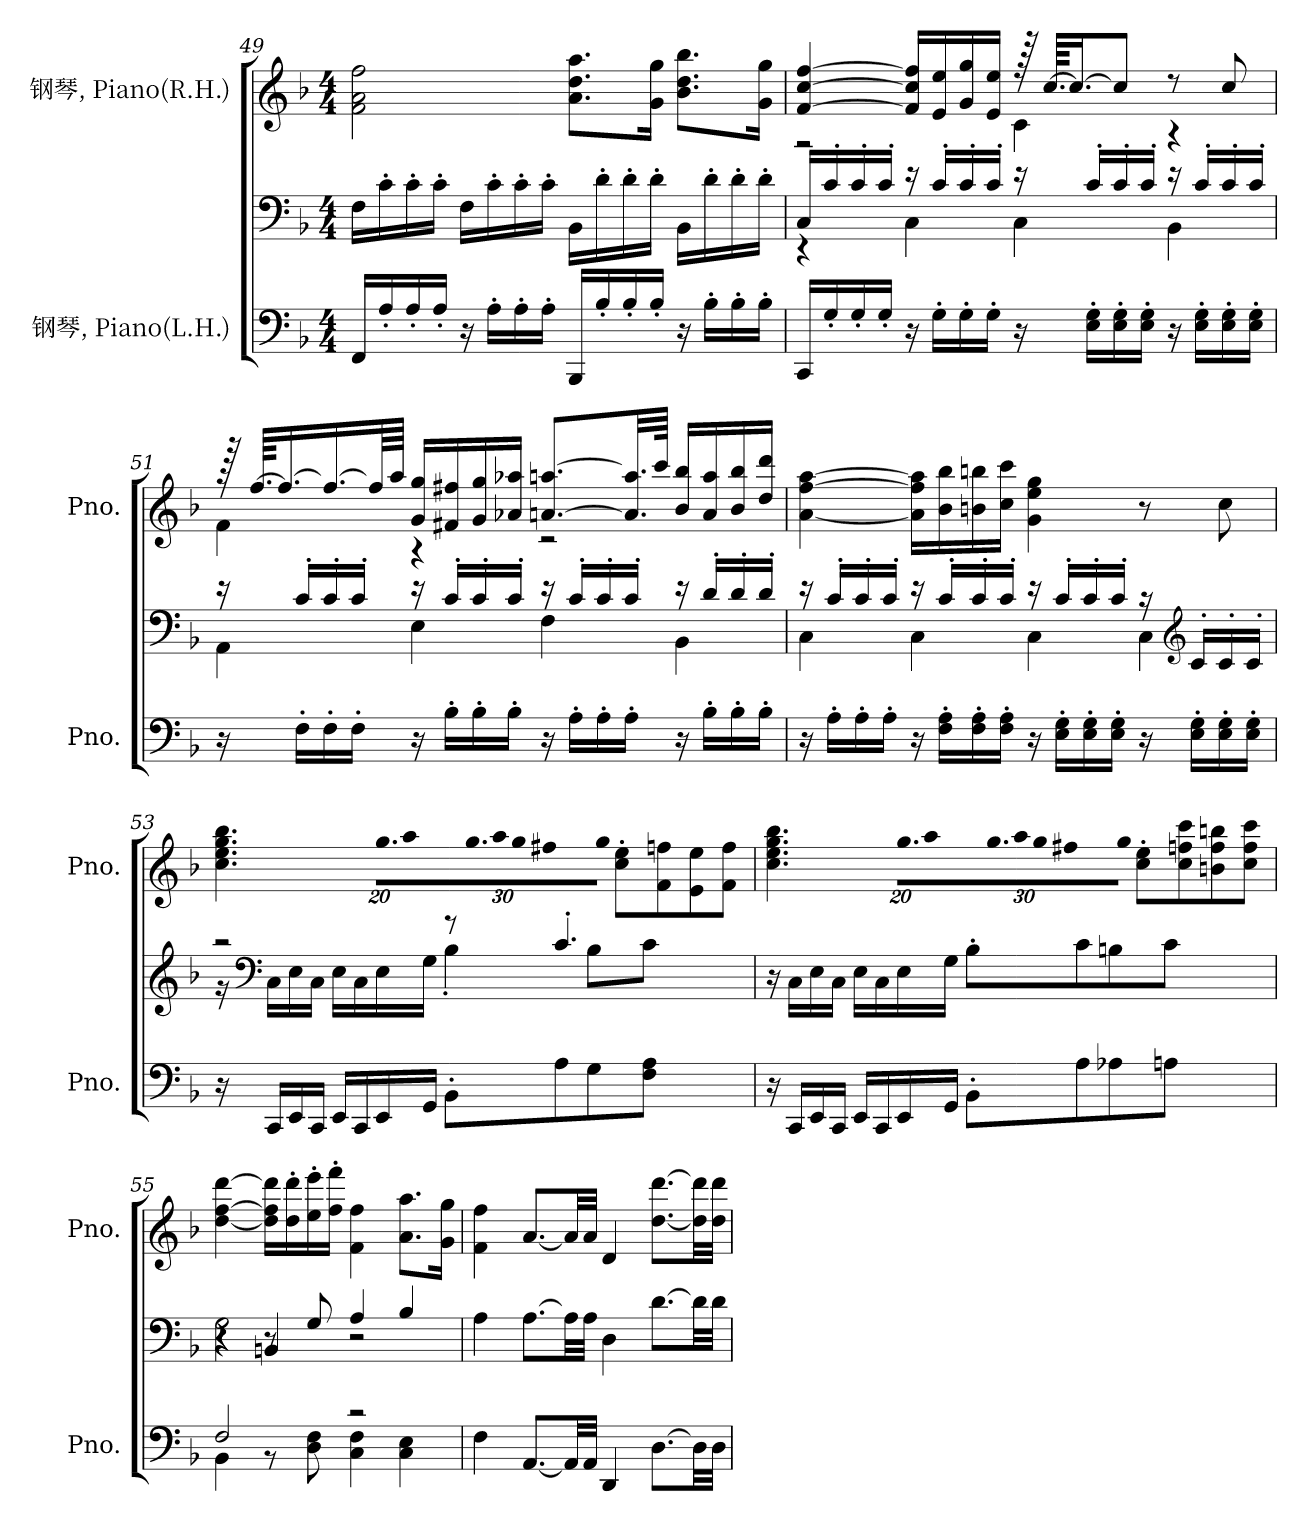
**kern	**kern	**kern
*part2	*part2	*part1
*staff3	*staff2	*staff1
*I"钢琴, Piano(L.H.)	*	*I"钢琴, Piano(R.H.)
*I'Pno.	*	*I'Pno.
*clefF4	*clefF4	*clefG2
*k[b-]	*k[b-]	*k[b-]
*M4/4	*M4/4	*M4/4
*MM46	*MM46	*MM46
=49	=49	=49
16FF/LL	16F\LL	2f\ 2a\ 2ff\
16A'/	16c'\	.
16A'/	16c'\	.
16A'/JJ	16c'\JJ	.
16r	16F\LL	.
16A'\LL	16c'\	.
16A'\	16c'\	.
16A'\JJ	16c'\JJ	.
*	*	*MM46
16BBB-/LL	16BB-\LL	8.a\ 8.dd\ 8.aa\L
16B-'/	16d'\	.
16B-'/	16d'\	.
16B-'/JJ	16d'\JJ	16g\ 16gg\Jk
16r	16BB-\LL	8.b-\ 8.dd\ 8.bb-\L
16B-'\LL	16d'\	.
16B-'\	16d'\	.
16B-'\JJ	16d'\JJ	16g\ 16gg\Jk
!!LO:LB:g=z
=50	=50	=50
*	*	*MM46
*	*^	*^
16CC/LL	16C/LL	4r	[4f/ [4cc/ [4ff/	2r
16G'/	16c'/	.	.	.
16G'/	16c'/	.	.	.
16G'/JJ	16c'/JJ	.	.	.
16r	16r	4C\	16f/] 16cc/] 16ff/]LL	.
16G'\LL	16c'/LL	.	16e/ 16ee/	.
*	*	*	*MM46	*
16G'\	16c'/	.	16g/ 16gg/	.
16G'\JJ	16c'/JJ	.	16e/ 16ee/JJ	.
*	*	*	*MM47	*
16r	16r	4C\	128r	4c\
.	.	.	[64.cc/KKLL	.
.	.	.	16.cc/J_	.
16E\' 16G\'LL	16c'/LL	.	.	.
*	*	*	*MM48	*
16E\' 16G\'	16c'/	.	8cc/J]	.
16E\' 16G\'JJ	16c'/JJ	.	.	.
16r	16r	4BB-\	8r	4r
16E\' 16G\'LL	16c'/LL	.	.	.
*	*	*	*MM46	*
16E\' 16G\'	16c'/	.	8cc/	.
16E\' 16G\'JJ	16c'/JJ	.	.	.
!!LO:LB:g=z	!!
=51	=51	=51	=51	=51
*	*	*	*MM47	*
16r	16r	4AA\	128r	4f\
.	.	.	[64.ff/KKLL	.
.	.	.	16.ff/_	.
16F'\LL	16c'/LL	.	.	.
*	*	*	*MM48	*
16F'\	16c'/	.	16.ff/_	.
16F'\JJ	16c'/JJ	.	.	.
.	.	.	64ff/LL]	.
.	.	.	64aa/JJJJ	.
16r	16r	4E\	16g/ 16gg/LL	4r
16B-'\LL	16c'/LL	.	16f#X/ 16ff#X/	.
*	*	*	*MM46	*
16B-'\	16c'/	.	16g/ 16gg/	.
16B-'\JJ	16c'/JJ	.	16a-X/ 16aa-X/JJ	.
*	*	*	*MM47	*
16r	16r	4F\	[8.an/ [8.aan/L	2r
16A'\LL	16c'/LL	.	.	.
16A'\	16c'/	.	.	.
16A'\JJ	16c'/JJ	.	32.a/] 32.aa/]LL	.
.	.	.	64ccc/JJJk	.
16r	16r	4BB-\	16b-/ 16bb-/LL	.
16B-'\LL	16d'/LL	.	16a/ 16aa/	.
*	*	*	*MM46	*
16B-'\	16d'/	.	16b-/ 16bb-/	.
16B-'\JJ	16d'/JJ	.	16dd/ 16ddd/JJ	.
*	*	*	*v	*v
!!LO:LB:g=z
=52	=52	=52	=52
*	*	*	*MM47
16r	16r	4C\	[4a\ [4ff\ [4aa\
16A'\LL	16c'/LL	.	.
16A'\	16c'/	.	.
16A'\JJ	16c'/JJ	.	.
16r	16r	4C\	16a\] 16ff\] 16aa\]LL
16F\' 16A\'LL	16c'/LL	.	16b-\ 16bb-\
*	*	*	*MM46
16F\' 16A\'	16c'/	.	16bn\ 16bbn\
*	*	*	*MM45
16F\' 16A\'JJ	16c'/JJ	.	16cc\ 16ccc\JJ
*	*	*	*MM46
16r	16r	4C\	4g\ 4ee\ 4gg\
16E\' 16G\'LL	16c'/LL	.	.
16E\' 16G\'	16c'/	.	.
16E\' 16G\'JJ	16c'/JJ	.	.
*	*	*	*MM46
16r	16r	4C\	8r
*	*clefG2	*	*
16E\' 16G\'LL	16c'/LL	.	.
*	*	*	*MM43
16E\' 16G\'	16c'/	.	8cc\
16E\' 16G\'JJ	16c'/JJ	.	.
!!LO:PB:g=z
=53	=53	=53	=53
*	*	*	*MM46
16r	2r	16r	4.cc\ 4.ee\ 4.gg\ 4.bb-\
*	*clefF4	*	*
16CC/LL	.	16C\LL	.
16EE/	.	16E\	.
16CC/JJ	.	16C\JJ	.
16EE/LL	.	16E\LL	.
16CC/	.	16C\	.
*	*	*	*Xbrackettup
*	*	*	*MM48
!	!	!	!LO:N:vis=32.
16EE/	.	16E\	640%17gg\LLLL
!	!	!	!LO:N:vis=256%9
.	.	.	960%17aa\
.	.	.	1920ryy
!	!	!	!LO:N:vis=256.
.	.	.	1920%17gg\K
!	!	!	!LO:N:vis=256%9
.	.	.	960%17aa\
16GG/JJ	.	16G\JJ	.
!	!	!	!LO:N:vis=256%9
.	.	.	960%17gg\
!	!	!	!LO:N:vis=256%9
.	.	.	960%17ff#X\
.	.	.	1920ryy
!	!	!	!LO:N:vis=256%9
.	.	.	960%17gg\JJJJ
*	*	*	*MM46
8BB-'\L	8r	4B-'\	8cc\' 8ee\'L
*	*	*	*MM48
8A\	4.c'/	.	8f\ 8ffn\
8G\	.	8B-\L	8e\ 8ee\
*	*	*	*MM45
8F\ 8A\J	.	8c\J	8f\ 8ff\J
*	*v	*v	*
!!LO:LB:g=z
=54	=54	=54
*	*	*MM46
16r	16r	4.cc\ 4.ee\ 4.gg\ 4.bb-\
16CC/LL	16C\LL	.
16EE/	16E\	.
16CC/JJ	16C\JJ	.
16EE/LL	16E\LL	.
16CC/	16C\	.
*	*	*MM48
!	!	!LO:N:vis=32.
16EE/	16E\	640%17gg\LLLL
!	!	!LO:N:vis=256%9
.	.	960%17aa\
.	.	1920ryy
!	!	!LO:N:vis=256.
.	.	1920%17gg\K
!	!	!LO:N:vis=256%9
.	.	960%17aa\
16GG/JJ	16G\JJ	.
!	!	!LO:N:vis=256%9
.	.	960%17gg\
!	!	!LO:N:vis=256%9
.	.	960%17ff#X\
.	.	1920ryy
!	!	!LO:N:vis=256%9
.	.	960%17gg\JJJJ
*	*	*MM46
8BB-'\L	8B-'\L	8cc\' 8ee\'L
*	*	*MM48
8A\	8c\	8cc\ 8ffn\ 8ccc\
8A-X\	8Bn\	8bn\ 8ff\ 8bbn\
*	*	*MM45
8An\J	8c\J	8cc\ 8ff\ 8ccc\J
=55	=55	=55
*	*	*MM46
*^	*^	*
*	*	*	*^	*
2F/	4BB-\	4r	2G\	4r	[4dd\ [4ff\ [4ddd\
.	8r	8r	.	4BBn/	16dd\] 16ff\] 16ddd\]LL
.	.	.	.	.	16dd\' 16ddd\'
*	*	*	*	*	*MM45
.	8D\ 8F\	8G/	.	.	16ee\' 16eee\'
.	.	.	.	.	16ff\' 16fff\'JJ
*	*	*	*	*	*MM46
2r	4C\ 4F\	4A/	2r	2r	4f\ 4ff\
*	*	*	*	*	*MM46
.	4C\ 4E\	4B-/	.	.	8.a\ 8.aa\L
*	*	*	*	*	*MM41
.	.	.	.	.	16g\ 16gg\Jk
*v	*v	*	*	*	*
*	*v	*v	*v	*
!!LO:LB:g=z
=56	=56	=56
*	*	*MM45
4F\	4A\	4f\ 4ff\
*	*	*MM46
[8.AA/L	[8.A\L	[8.a/L
32AA/LL]	32A\LL]	32a/LL]
*	*	*MM52
32AA/JJJ	32A\JJJ	32a/JJJ
*	*	*MM51
4DD/	4D\	4d/
*	*	*MM46
[8.D\L	[8.d\L	[8.dd\ [8.ddd\L
32D\LL]	32d\LL]	32dd\] 32ddd\]LL
*	*	*MM51
32D\JJJ	32d\JJJ	32dd\ 32ddd\JJJ
=	=	=
*-	*-	*-
